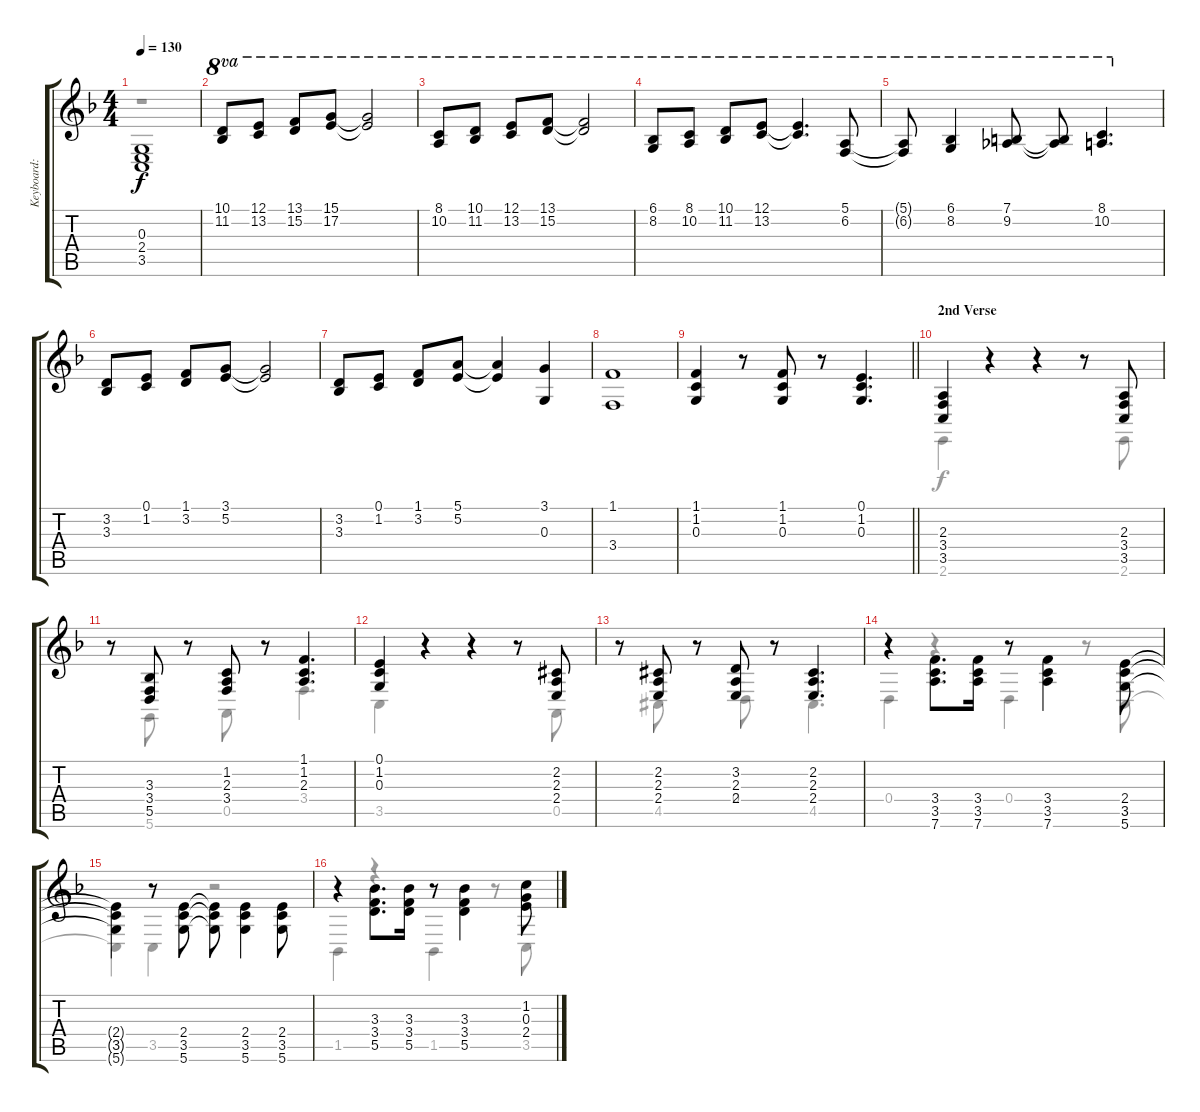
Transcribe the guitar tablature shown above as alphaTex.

\track ("Keyboard: Tsumugi Kotobuki" "Keyboard: ") {instrument electricgrandpiano}
\staff {score tabs}
\tuning (E4 B3 G3 D3 A2 D2) {hide}
\voice
\ts (4 4)
\tempo 130
\clef g2
\ks f
(0.3 2.4 3.5).1{dy f} |
(10.1 11.2).8{ot 8va} (12.1 13.2).8{ot 8va} (13.1 15.2).8{ot 8va} (15.1 17.2).8{ot 8va} (15.1{t} 17.2{t}).2{ot 8va} |
(8.1 10.2).8{ot 8va} (10.1 11.2).8{ot 8va} (12.1 13.2).8{ot 8va} (13.1 15.2).8{ot 8va} (13.1{t} 15.2{t}).2{ot 8va} |
(6.1 8.2).8{ot 8va} (8.1 10.2).8{ot 8va} (10.1 11.2).8{ot 8va} (12.1 13.2).8{ot 8va} (12.1{t} 13.2{t}).4{d ot 8va} (5.1 6.2).8{ot 8va} |
(5.1{t} 6.2{t}).8{ot 8va} (6.1 8.2).4{ot 8va} (7.1 9.2).8{ot 8va} (7.1{t} 9.2{t}).8{ot 8va} (8.1 10.2).4{d ot 8va} |
(3.2 3.3).8 (0.1 1.2).8 (1.1 3.2).8 (3.1 5.2).8 (3.1{t} 5.2{t}).2 |
(3.2 3.3).8 (0.1 1.2).8 (1.1 3.2).8 (5.1 5.2).8 (5.1{t} 5.2{t}).4 (3.1 0.3).4 |
(1.1 3.4).1 |
\barLineRight lightlight
(1.1 1.2 0.3).4 r.8 (1.1 1.2 0.3).8 r.8 (0.1 1.2 0.3).4{d} |
\section ("" "2nd Verse")
(2.3 3.4 3.5).4 r.4 r.4 r.8 (2.3 3.4 3.5).8 |
r.8 (3.3 3.4 5.5).8 r.8 (1.2 2.3 3.4).8 r.8 (1.1 1.2 2.3).4{d} |
(0.1 1.2 0.3).4 r.4 r.4 r.8 (2.2{acc #} 2.3 2.4).8 |
r.8 (2.2{acc #} 2.3 2.4).8 r.8 (3.2 2.3 2.4).8 r.8 (2.2{acc #} 2.3 2.4).4{d} |
r.4{ot 8vb} (3.4 3.5 7.6).8{d ot 8vb beam Down} (3.4 3.5 7.6).16{ot 8vb beam Down} r.8{ot 8vb} (3.4 3.5 7.6).4{ot 8vb beam Down} (2.4 3.5 5.6).8{ot 8vb beam Down} |
(2.4{t} 3.5{t} 5.6{t}).4{ot 8vb beam Down} r.8{ot 8vb} (2.4 3.5 5.6).8{ot 8vb beam Down} (2.4{t} 3.5{t} 5.6{t}).8{ot 8vb beam Down} (2.4 3.5 5.6).4{ot 8vb beam Down} (2.4 3.5 5.6).8{ot 8vb beam Down} |
r.4{ot 8vb} (3.3 3.4 5.5).8{d ot 8vb beam Down} (3.3 3.4 5.5).16{ot 8vb beam Down} r.8{ot 8vb} (3.3 3.4 5.5).4{ot 8vb beam Down} (1.2 0.3 2.4).8{ot 8vb beam Down}
\voice
\clef g2
\ottava regular
\simile none
\ks f
r.1{dy f} |
|
|
|
|
|
|
|
\barLineRight lightlight
|
2.6.4 r.4 r.4 r.8 2.6.8 |
r.8 5.6.8 r.8 0.5.8 r.8 3.4.4{d} |
3.5.4 r.4 r.4 r.8 0.5.8 |
r.8 4.5{acc #}.8 r.8 0.4.8 r.8 4.5{acc #}.4{d} |
0.4.4 r.4 0.4.4 r.8 3.5.8 |
3.5{t}.4 3.5.4 r.2 |
1.5.4 r.4 1.5.4 r.8 3.5.8
